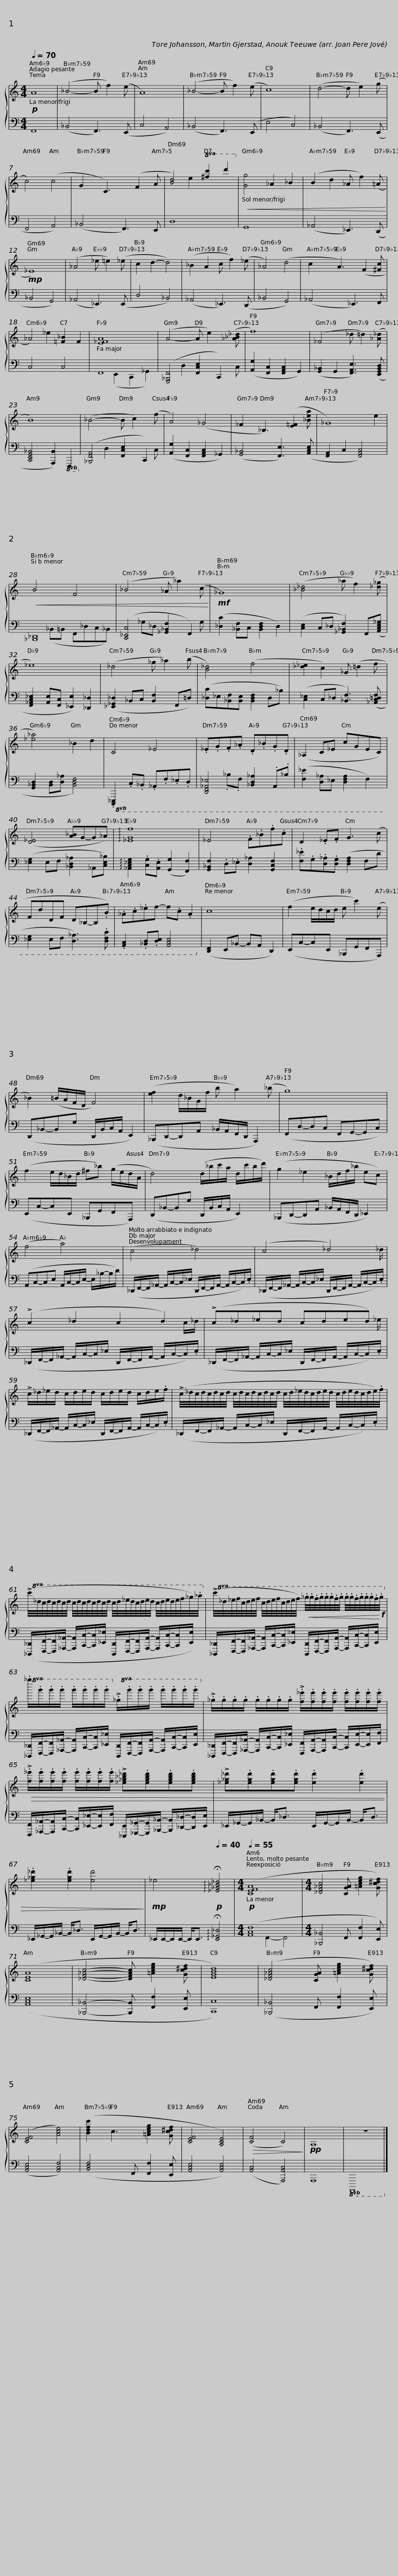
X:1
%%score { ( 1 3 ) | ( 2 4 ) }
L:1/8
Q:1/4=70
M:4/4
I:linebreak $
K:C
V:1 treble
V:3 treble
V:2 bass
V:4 bass
V:1
!p! A8 | (_B4- B f2) (e | A8) | (_B4- B f2) (e | c8) |$ %5
 (d4- d e2) (g | c4) (c4 | G2 C3) (F2 A | [Bd]4)!8va(! [^fc']2 d''2!8va)! |$!<(! [Gg]4 _A2 _B2 | %10
 (B2 d2 _A f2) (=A!<)! |!mp! _E8) | (_A4 _e =e2) (_e | c2 d2- d4) |$ (_B2 A2 c f2) (_e | %15
 _A4) (d4 | c2 A3) (F2 [^Fc] | _A4) [=F_B]2 F2 |$ [E_FA]8 | (A4- A e2) ([_A_B_d] | %20
 f8) | (_F4 _d =d2) ([_A_d] | B8) |$ (_B4- B c2) (f | A4) (_G4 | %25
 _F2 _B,3) ([E=F]2 [_Bea] | _G8) |$!<(! B4 F4 | (_B4 _A _a2) (c!<)! |!mf! _G8) | %30
 ([_B_d]4 _a f2) ([_d_g] | _e8) |$ (_d4 _g _a2) (b | [B_d]4) (f4 | [_d_e]2 c2) _G (=d2 f | %35
 [_e_a]4) _B2 d2 |$ C4 _E4 | ._E.G.F._A .D._B.G.D | (_A,2 C_E cGEC) | ([D_E]4 [A_B]G-G_A) | %40
 !arpeggio![_EGf]8 |$ _E4 .F._B.f.c | D2 ._E.F G3 (c | FdDF D_B,-B,.B) | ._A.c._ef- f.c .A2 |$ %45
 c8 | (f2 e/d/c/d/ e c'2) (e | _B2) (=B/A/F/D/ F4) | ([ef]2 d/_B/G/f/ b a2) (_b | g8) |$ %50
 (f2 e/d/_B/d/ ^f_b) (g/e/d/A/ | d4) (d/_b/c'/a/ d/c'/b/d'/) | (g2 _e2 _B/d/f/_b/ ec) | (f4 a4) |$ (c4 _d4) | %55
 (c4 _d4) | (!>!c2 _d2 c2 d2) |$ (!>!c_d_ed cded) | !>!c/_d/_e/d/ c/d/e/d/ c/d/e/d/ c/d/e/.f/ | (!>!c/4_d/4c/4d/4c/4d/4c/4d/4 c/4d/4c/4d/4c/4d/4c/4d/4 c/4d/4_e/4d/4c/4d/4e/4d/4 c/4d/4e/4d/4c/4d/4e/4).f/4 |$ %60
!8va(! (!>!c'/4_d'/4c'/4d'/4c'/4d'/4c'/4d'/4 c'/4d'/4c'/4d'/4c'/4d'/4c'/4d'/4 c'/4d'/4_e'/4d'/4c'/4d'/4e'/4d'/4 c'/4d'/4e'/4d'/4e'/4f'/4_g'/4)._a'/4!8va)! |!8va(! (!>!c'/4_d'/4_e'/4f'/4c'/4d'/4e'/4f'/4 c'/4d'/4e'/4f'/4c'/4d'/4e'/4f'/4)!<(! ._g'/4.g'/4.f'/4.g'/4.g'/4.g'/4.f'/4.g'/4 .g'/4.g'/4.f'/4.g'/4.g'/4.g'/4.f'/4!<)!!f!.g'/4!8va)! |$!8va(! ._g''/.g''/.g''/.g''/ .g''/.g''/.g''/.g''/!8va)!!8va(! !>!._g'/.g'/.g'/.g'/ .g'/.g'/.g'/.g'/!8va)! | !>!._g/.g/.g/.g/ .g/.g/.g/.g/ !>!.[f_e']/.[fe']/.[fe']/.[fe']/ .[fe']/.[fe']/.[fe']/.[fe']/ |$!>(! !>!.[f_e']/.[fe']/.[fe']/.[fe']/ .[fe']/.[fe']/.[fe']/.[fe']/ !>![_e_g_b_d'].[egbd'].[egbd'].[egbd'] | %65
 !>![_e_g_d'].[egd'].[egd'].[egd'] .[ed']2 .[ed']2 | .[_e_g_d']2 .[egd']2 [ed']4!>)! |!mp! _e4[Q:1/4=40]!p! !arpeggio!!fermata![_E_G_B_d]4 |$[K:C][M:4/4]!p![Q:1/4=55] ([CEFA]8 |[M:4/4] [_DF_Ac]4 [CGA] [=Aceg]2 [Gc^df]) | %70
 ([CEA]8 | [_DF_Ac]4- [DFAc] [=Aceg]2 [Gc^df] | [EGBd]8) |$ ([_DF_Ac]4 [CGA] [=Aceg]2 [Gc^df]) | ([CEF]4 [Ace]4) | %75
 ([Bdfc']2 c3 [=Aceg]2 [Gc^df] | [CEF]4 [A,CE]4) |$!>(! ([CF]4 C4)!>)! |!pp! A,8 | z8 |] %80
V:2
 F,,8 | (_B,,4 F,,3) (E,, | C,4 A,,4) | (_B,,4 F,,3) (E,, | E,4 C,4) |$ %5
 (_B,,4 F,,3) (E,, | F,,4 A,,4) | (_B,,4 F,,3) E,, | D,8 |$ G,,8 | %10
 (_A,,4 _E,,3) (D,, | _B,,4 G,,4) | (_A,,4 _E,,3) (E,, | D,4 _B,,4) |$ (_A,,4 _E,,3) (D,, | %15
 _B,,4 G,,4) | (_A,,4 _E,,3) F,, | C,4 C,4 |$ F,,8 | ([G,,,_B,,,F,,]4 [F,,C,E,]2 C,,2) | %20
 ([A,,G,]2 [F,,C,]2 [F,,A,,C,]2 G,,2) | ([G,,_B,,]2 G,,2 [F,,A,,E,]3) ([E,,G,,B,,D,] | [C,,E,,G,,_B,,]4 [A,,,B,,]2)!8vb(! F,,,2!8vb)! |$ ([_B,,,F,,A,,]4 [F,,C,E,]2 C,,2) | ([A,,G,]2 [F,,C,]2 [F,,A,,C,]2 _G,,2) | %25
 ([G,,_B,,]4 [F,,E,]3) ([A,,C,E,] | [F,,A,,]2 C,2 [F,,A,,C,]4) |$ [_B,,,_D,,]8 | ([C,,_E,,C,]4 [_G,,_B,,F,]2 F,,2) | ([_D,C]2 [_B,,F,]C, [B,,D,F,]2 D,2) | %30
 ([C,E,]2 C,_D, [_G,,_B,,F,]2) F,,([A,,C,E,_G,] | [F,,_A,,C,_E,]2 [A,,E,][F,,C,] [_E,,E,]2) [_D,,_D,]2 |$ ([_E,,_G,,_D,]2 _B,,C, [B,,F,]2 F,,=D,) | ([_D,C]_E,[_B,,F,][B,,E,] [B,,D,F,]2 D,_B,) | ([C,_E,]2 C,_D, [_B,,F,]3) ([_A,,C,=D,F,] | %35
 [G,,_B,,D,]2 [B,,D,][D,_A,] [B,,D,F,]4) |$!8vb(! .[C,,,_E,,,]2 .C,,._B,,, ._A,,,.F,,._E,,.D,, | [D,,,F,,,_A,,,_E,,]4 [_B,,,D,,_A,,]2 .A,,,._B,, | ([F,,_E,]2 [D,,_A,,]_E,, [D,,F,,A,,]2 F,,2) | ([_E,,G,,]2 E,,F,, [_B,,,D,,_A,,]2 _A,,,[C,,E,,_B,,]) | %40
 !arpeggio![_A,,,C,,_E,,G,,]2 .[C,,G,,].[A,,,E,,] ([G,,,G,,]2 [F,,,F,,]2) |$ [G,,,_B,,,F,,]2 .D,,._E,, [D,,_A,,]2 [G,,,C,,F,,]2 | .[F,,_E,].G,,.[D,,_A,,].[D,,G,,] ([D,,F,,A,,]2 F,,D, | [_E,,G,,]2 E,,F,, [D,,_A,,]3) .[D,,F,,C,] | .[A,,,C,,]2 .[_B,,,D,,].[D,,E,,] [A,,,C,,E,,]4!8vb)! |$ %45
 ([D,,F,,]2 E,,_B,,- B,,A,, D,,2) | (E,,C,-C,E,, _B,,,G,,F,,A,,,) | (D,,_B,,-B,,G, D,,/B,,/C,/A,,/ E,,2) | (_B,,,D,,-D,,A,, _B,,/A,,/F,,/D,,/ A,,,2) | (F,,D,-D,C, F,,G,,-G,,C,) |$ %50
 (E,,C,-C,E,, _B,,,G,,F,,A,,,) | (D,,_B,,-B,,G, D,,/B,,/C,/A,,/ E,,2) | (_B,,,D,,-D,,A,, _B,,/A,,/F,,/D,,/ _E,,2) | (A,,C,-C,E, A,,/C,/-C,/E,/- E,/_B,/-B,/D/) |$ (_D,,/F,,/-F,,/_A,,/- A,,/C,/-C,/_E,/ D,,/F,,/-F,,/A,,/- A,,/C,/-C,/).E,/ | %55
 (_D,,/F,,/-F,,/_A,,/- A,,/C,/-C,/_E,/ D,,/F,,/-F,,/A,,/- A,,/C,/-C,/).E,/ | (_D,,/F,,/-F,,/_A,,/- A,,/C,/-C,/_E,/ D,,/F,,/-F,,/A,,/- A,,/C,/-C,/).E,/ |$ (_D,,/F,,/-F,,/_A,,/- A,,/C,/-C,/_E,/ D,,/F,,/-F,,/A,,/- A,,/C,/-C,/).E,/ | (_D,,/F,,/-F,,/_A,,/- A,,/C,/-C,/_E,/ D,,/F,,/-F,,/A,,/- A,,/C,/-C,/).E,/ | (_D,,/F,,/-F,,/_A,,/- A,,/C,/-C,/_E,/ D,,/F,,/-F,,/A,,/- A,,/C,/-C,/).E,/ |$ %60
 ([_D,,,_D,,]/[F,,,F,,]/-[F,,,F,,]/[_A,,,_A,,]/- [A,,,A,,]/[C,,C,]/-[C,,C,]/[_E,,_E,]/ [D,,,D,,]/[F,,,F,,]/-[F,,,F,,]/[A,,,A,,]/- [A,,,A,,]/[C,,C,]/-[C,,C,]/[E,,E,]/) | [_D,,,_D,,]/[F,,,F,,]/-[F,,,F,,]/[_A,,,_A,,]/- [A,,,A,,]/[C,,C,]/-[C,,C,]/[_E,,_E,]/ [D,,,D,,]/[F,,,F,,]/-[F,,,F,,]/[A,,,A,,]/- [A,,,A,,]/[C,,C,]/-[C,,C,]/[E,,E,]/ |$ [_D,,,_D,,]/[F,,,F,,]/-[F,,,F,,]/[_A,,,_A,,]/- [A,,,A,,]/[C,,C,]/-[C,,C,]/[_E,,_E,]/ [D,,,D,,]/[F,,,F,,]/-[F,,,F,,]/[A,,,A,,]/- [A,,,A,,]/[C,,C,]/-[C,,C,]/[E,,E,]/ | [_D,,,_D,,]/[F,,,F,,]/-[F,,,F,,]/[_A,,,_A,,]/- [A,,,A,,]/[C,,C,]/-[C,,C,]/[_E,,_E,]/ [F,,,F,,]/[A,,,A,,]/-[A,,,A,,]/[C,,C,]/- [C,,C,]/[E,,E,]/-[E,,E,]/[F,,F,]/ |$ [F,,,F,,]/[_A,,,_A,,]/-[A,,,A,,]/[C,,C,]/- [C,,C,]/[_E,,_E,]/-[E,,E,]/[F,,F,]/ [_E,,,E,,]/[_G,,,_G,,]/-[G,,,G,,]/[_B,,,_B,,]/- [B,,,B,,]/[_D,,_D,]/-[D,,D,]/[E,,E,]/ | %65
 _E,,/_G,,/-G,,/_B,,/- B,,<_D, E,,/G,,/-G,,/B,,/- B,,<D, | _E,,/_G,,/-G,,/_B,,/- B,,<_D, E,,/G,,/-G,,/B,,/- B,,<D, | _E,,/E,,/-E,,/E,,/- E,,<E,, !arpeggio!!fermata![E,,_G,,_D,]4 |$[K:C][M:4/4] ([A,,C,F,]8 |[M:4/4] [_B,,,_B,,]4 F,, [F,,F,]2 [E,,E,]) | %70
 ([A,,C,E,]8 | [_B,,,_B,,]4- [B,,,B,,] [F,,F,]2 [E,,E,] | [C,,C,]8) |$ ([_B,,,_B,,]4 F,, [F,,F,]2 [E,,E,]) | ([A,,C,E,]4 [A,,C,F,]4) | %75
 ([B,,D,F,]4 F,, [F,,F,]2 [E,,E,] | [A,,C,E,]4 [A,,C,E,]4) |$ ([A,,C,]4 [A,,,A,,C,]4) | A,,,8 |!8vb(! A,,,,8!8vb)! |] %80
V:3
 x8 | x8 | x8 | x8 | x8 |$ %5
 x8 | x8 | x8 | x2 e2!8va(! x4!8va)! |$ x8 | %10
 x8 | x8 | x8 | x8 |$ x8 | %15
 x8 | x8 | x2 _e2 x4 |$ x8 | x8 | %20
 x8 | x8 | x8 |$ x8 | x8 | %25
 x8 | x6 e2 |$ x8 | x8 | x8 | %30
 x8 | x8 |$ x8 | x8 | x8 | %35
 x8 |$ x8 | x8 | x8 | x8 | %40
 x8 |$ x8 | x8 | x8 | x8 |$ %45
 x8 | x8 | x8 | x8 | x8 |$ %50
 x8 | x8 | x8 | x8 |$ x8 | %55
 x15/2 _d/ | x7 c/_d/ |$ x15/2 _e/ | x8 | x8 |$ %60
!8va(! x8!8va)! |!8va(! x8!8va)! |$!8va(! x4!8va)!!8va(! x4!8va)! | x8 |$ x8 | %65
 x8 | x8 | x8 |$[K:C][M:4/4] x8 |[M:4/4] x8 | %70
 x8 | x8 | x8 |$ x8 | x8 | %75
 x8 | x8 |$ x8 | x8 | x8 |] %80
V:4
 x8 | x8 | x8 | x8 | x8 |$ %5
 x8 | x8 | x8 | x8 |$ x8 | %10
 x8 | x8 | x8 | x8 |$ x8 | %15
 x8 | x8 | x8 |$ x2 (E,,2 C,,2 _G,,2) | x2 D,2 x3 C, | %20
 x8 | x8 | x6!8vb(! x2!8vb)! |$ x2 D,2 x3 C, | x8 | %25
 x8 | x8 |$ x2 (_B,,=B,, F,,_D,C,_B,,) | x2 _G,_D, x3 G, | x8 | %30
 x8 | x8 |$ x8 | x8 | x8 | %35
 x8 |$!8vb(! x8 | x2 ._B,,.F,, x4 | x8 | x8 | %40
 x8 |$ x8 | x8 | x8 | x8!8vb)! |$ %45
 x8 | x8 | x8 | x8 | x8 |$ %50
 x8 | x8 | x8 | x8 |$ x8 | %55
 x8 | x8 |$ x8 | x8 | x8 |$ %60
 x8 | x8 |$ x8 | x8 |$ x8 | %65
 x8 | x8 | x8 |$[K:C][M:4/4] x2 F,,2- F,,4 |[M:4/4] x8 | %70
 x8 | x8 | x8 |$ x8 | x8 | %75
 x8 | x8 |$ x8 | x8 |!8vb(! x8!8vb)! |] %80
